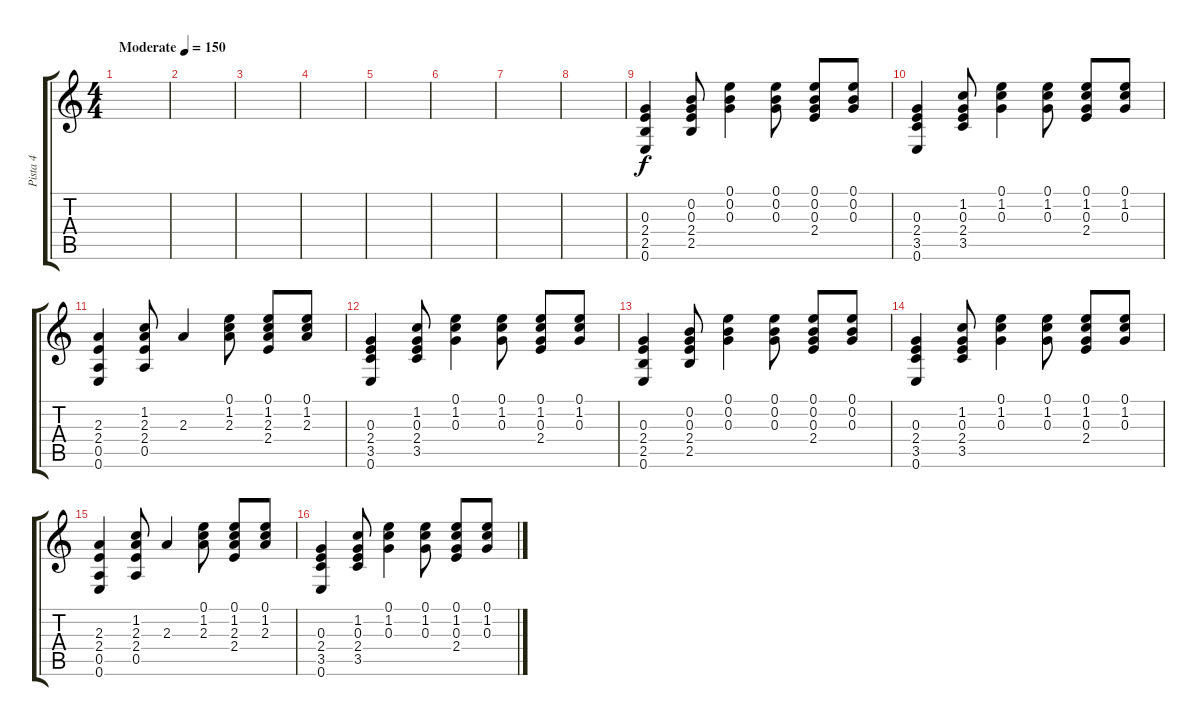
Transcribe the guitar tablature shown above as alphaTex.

\track ("Pista 4" "Pista 4") {instrument distortionguitar}
\staff {score tabs}
\tuning (E4 B3 G3 D3 A2 E2) {hide}
\ts (4 4)
\tempo (150 "Moderate")
\clef g2
\ks c
|
|
|
|
|
|
|
|
(0.3 2.4 2.5 0.6).4 (0.2 0.3 2.4 2.5).8 (0.1 0.2 0.3).4 (0.1 0.2 0.3).8 (0.1 0.2 0.3 2.4).8 (0.1 0.2 0.3).8 |
(0.3 2.4 3.5 0.6).4 (1.2 0.3 2.4 3.5).8 (0.1 1.2 0.3).4 (0.1 1.2 0.3).8 (0.1 1.2 0.3 2.4).8 (0.1 1.2 0.3).8 |
(2.3 2.4 0.5 0.6).4 (1.2 2.3 2.4 0.5).8 2.3.4 (0.1 1.2 2.3).8 (0.1 1.2 2.3 2.4).8 (0.1 1.2 2.3).8 |
(0.3 2.4 3.5 0.6).4 (1.2 0.3 2.4 3.5).8 (0.1 1.2 0.3).4 (0.1 1.2 0.3).8 (0.1 1.2 0.3 2.4).8 (0.1 1.2 0.3).8 |
(0.3 2.4 2.5 0.6).4 (0.2 0.3 2.4 2.5).8 (0.1 0.2 0.3).4 (0.1 0.2 0.3).8 (0.1 0.2 0.3 2.4).8 (0.1 0.2 0.3).8 |
(0.3 2.4 3.5 0.6).4 (1.2 0.3 2.4 3.5).8 (0.1 1.2 0.3).4 (0.1 1.2 0.3).8 (0.1 1.2 0.3 2.4).8 (0.1 1.2 0.3).8 |
(2.3 2.4 0.5 0.6).4 (1.2 2.3 2.4 0.5).8 2.3.4 (0.1 1.2 2.3).8 (0.1 1.2 2.3 2.4).8 (0.1 1.2 2.3).8 |
(0.3 2.4 3.5 0.6).4 (1.2 0.3 2.4 3.5).8 (0.1 1.2 0.3).4 (0.1 1.2 0.3).8 (0.1 1.2 0.3 2.4).8 (0.1 1.2 0.3).8
